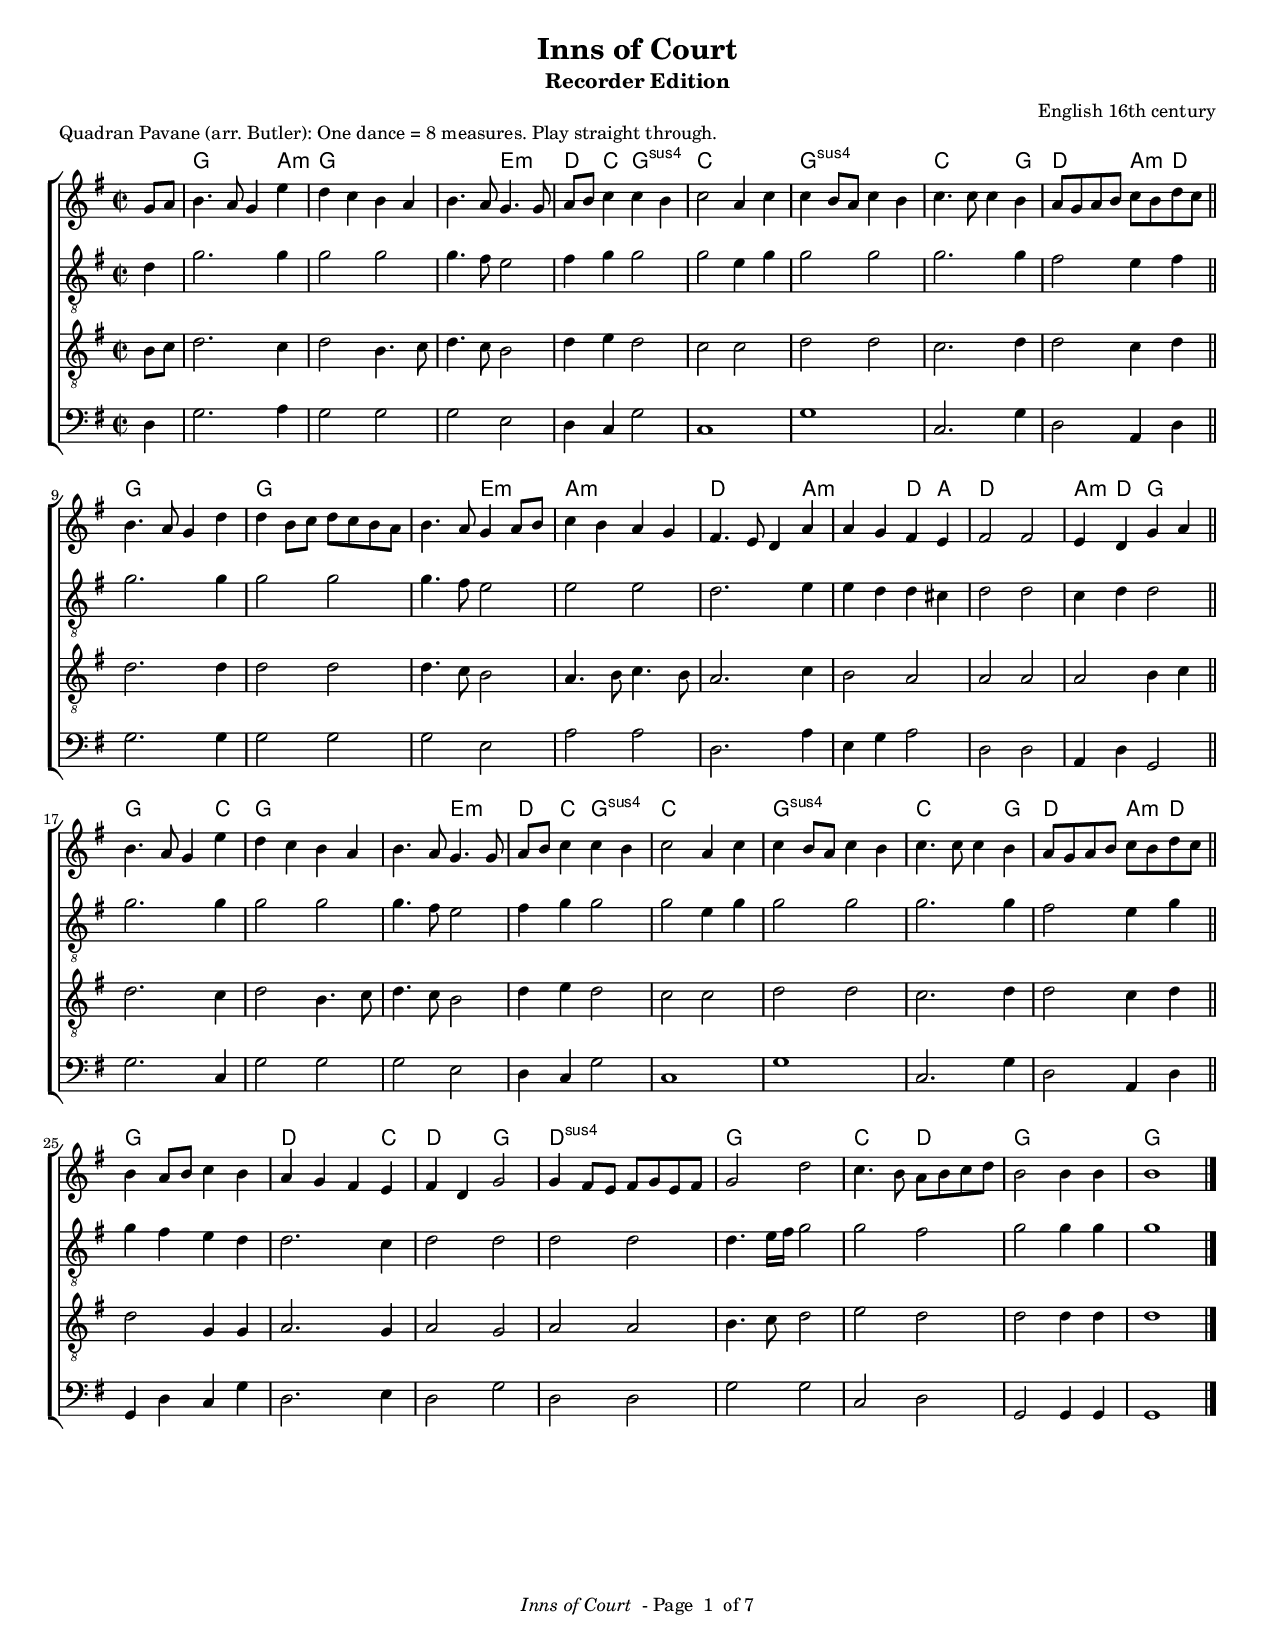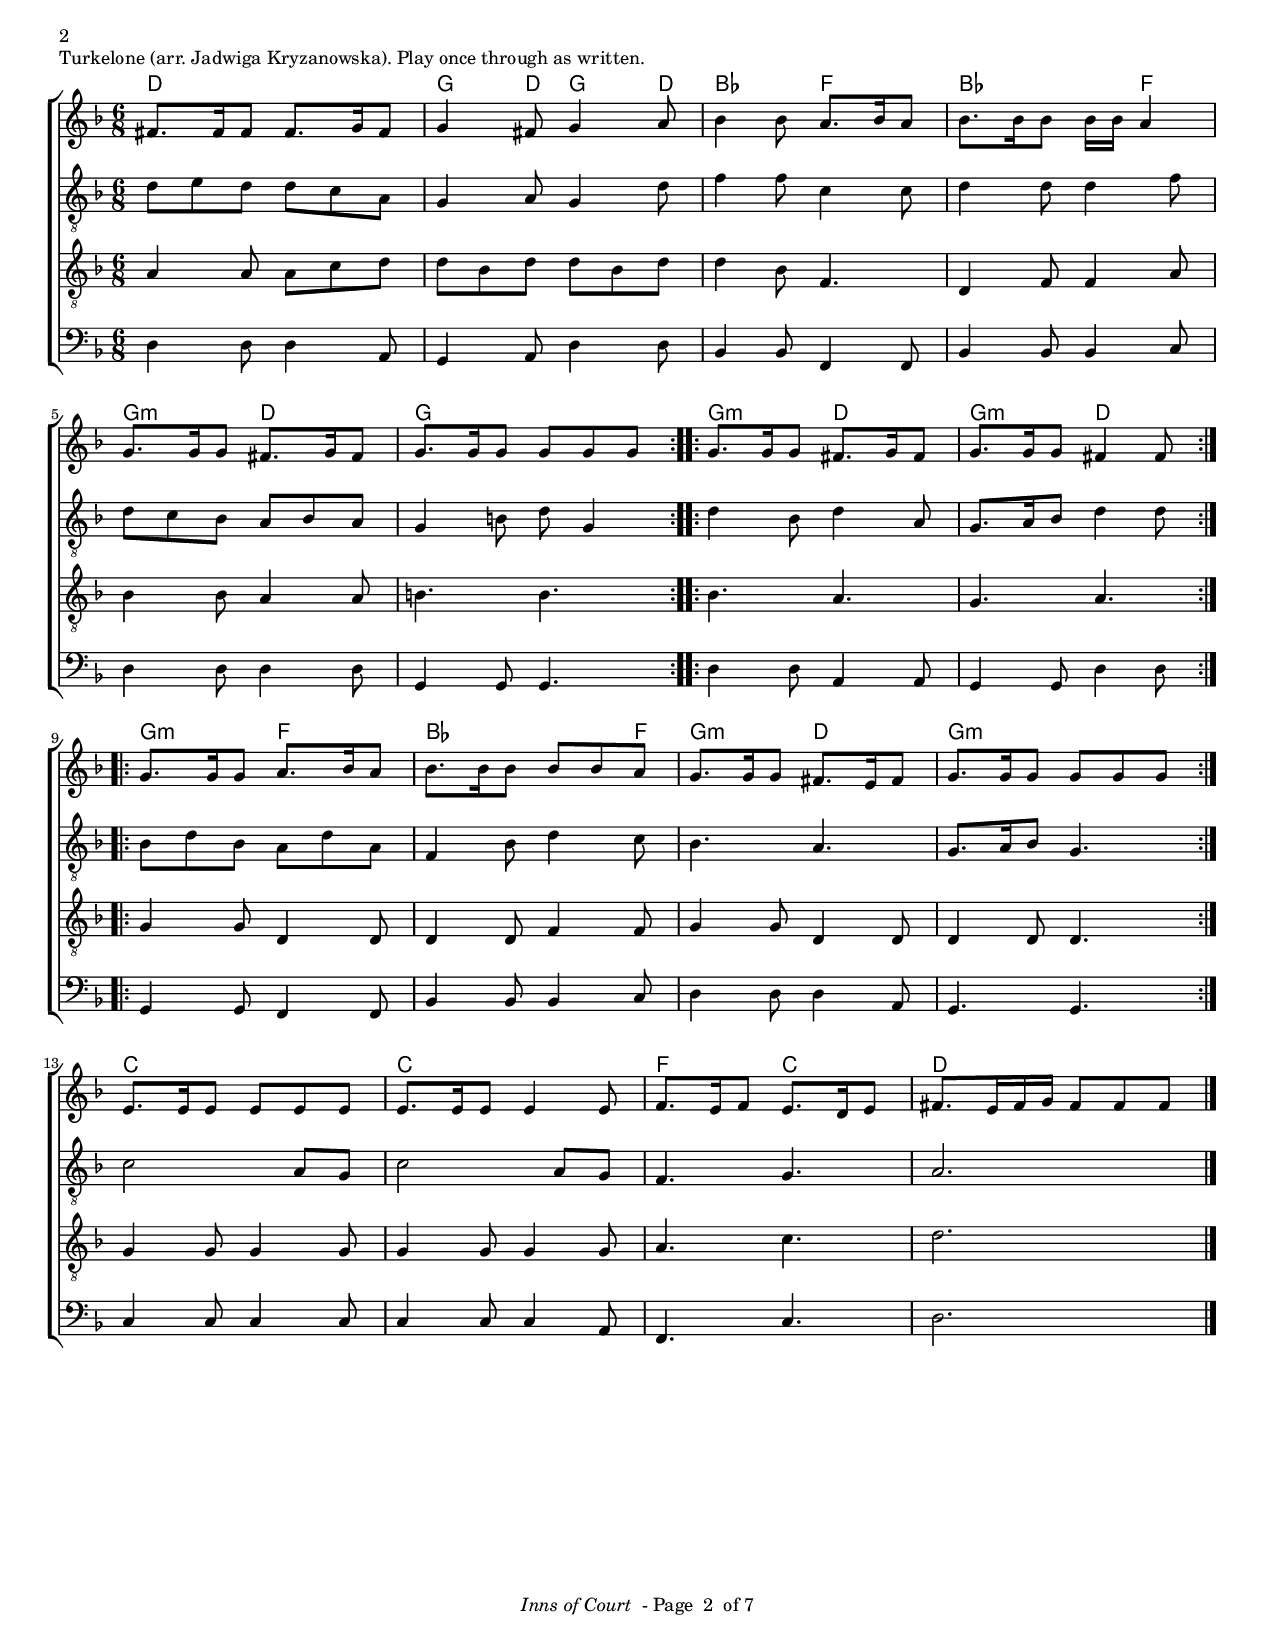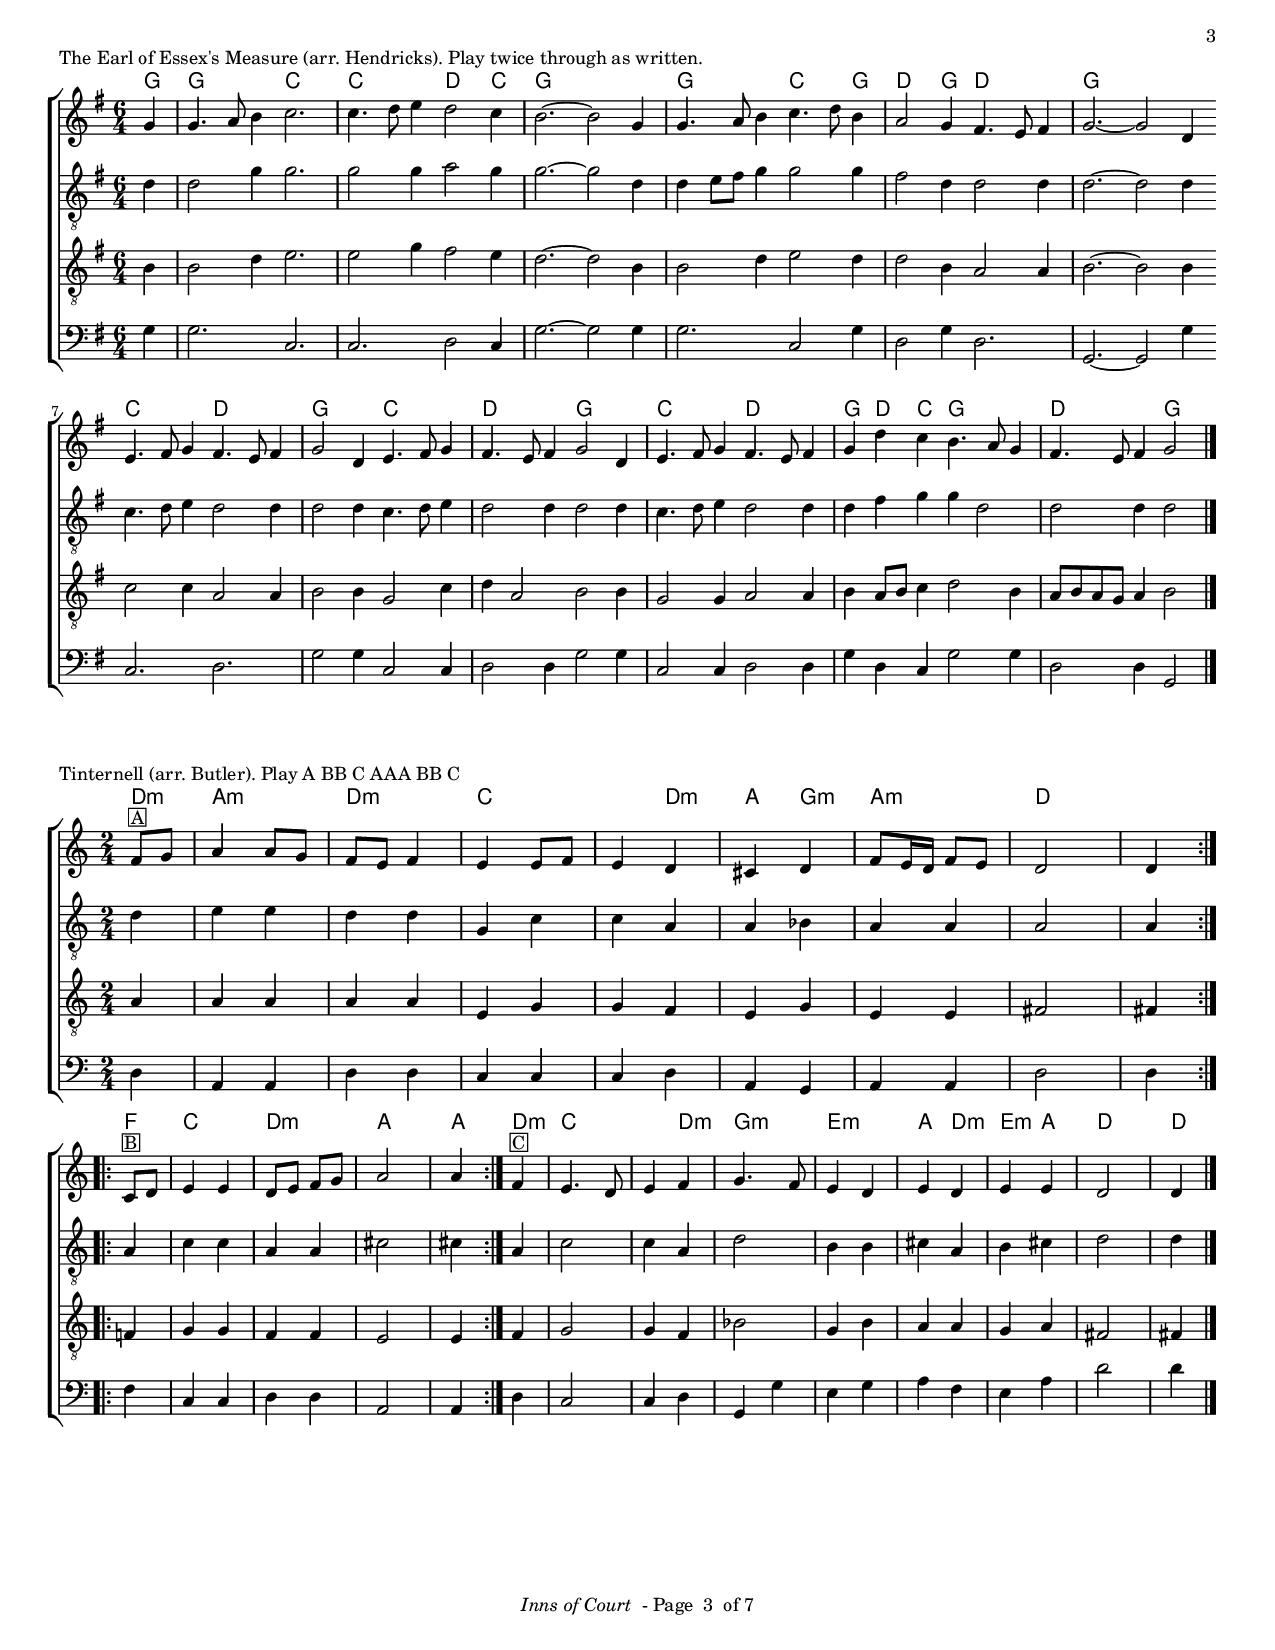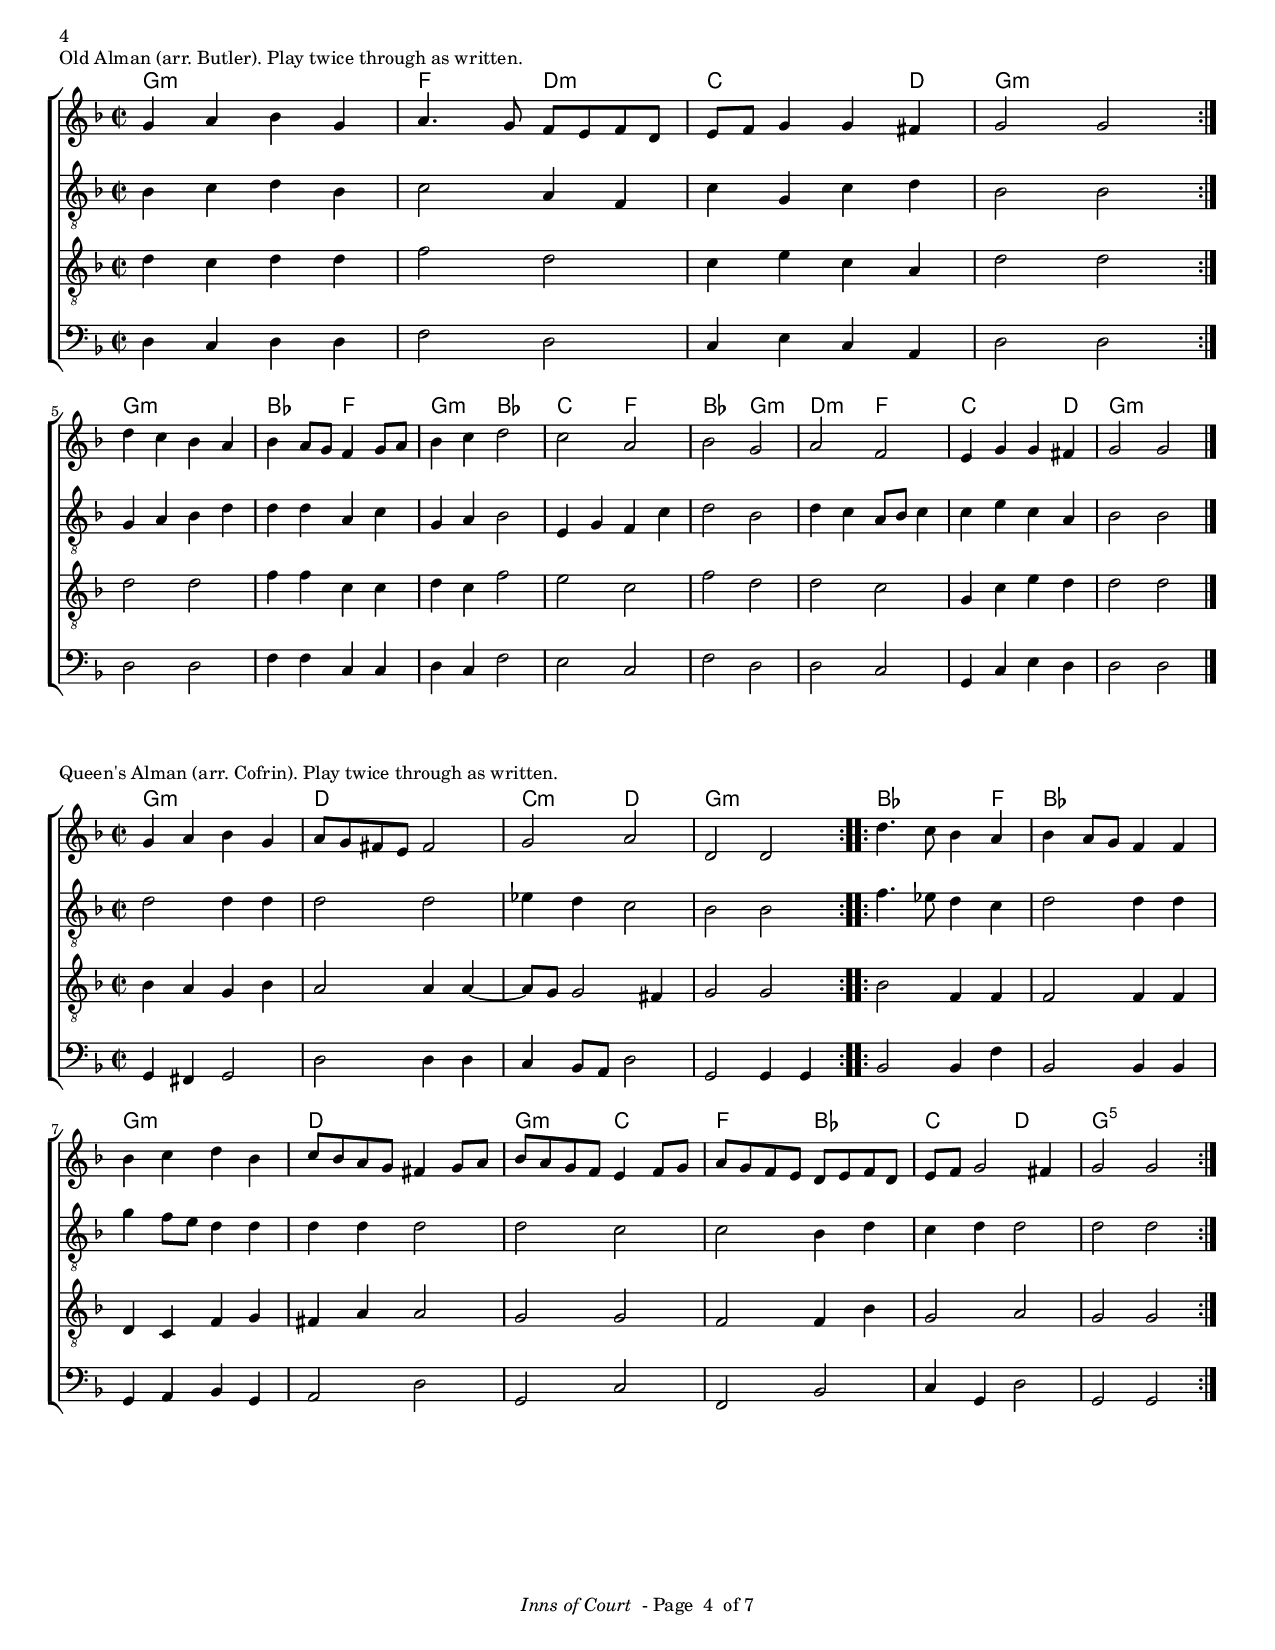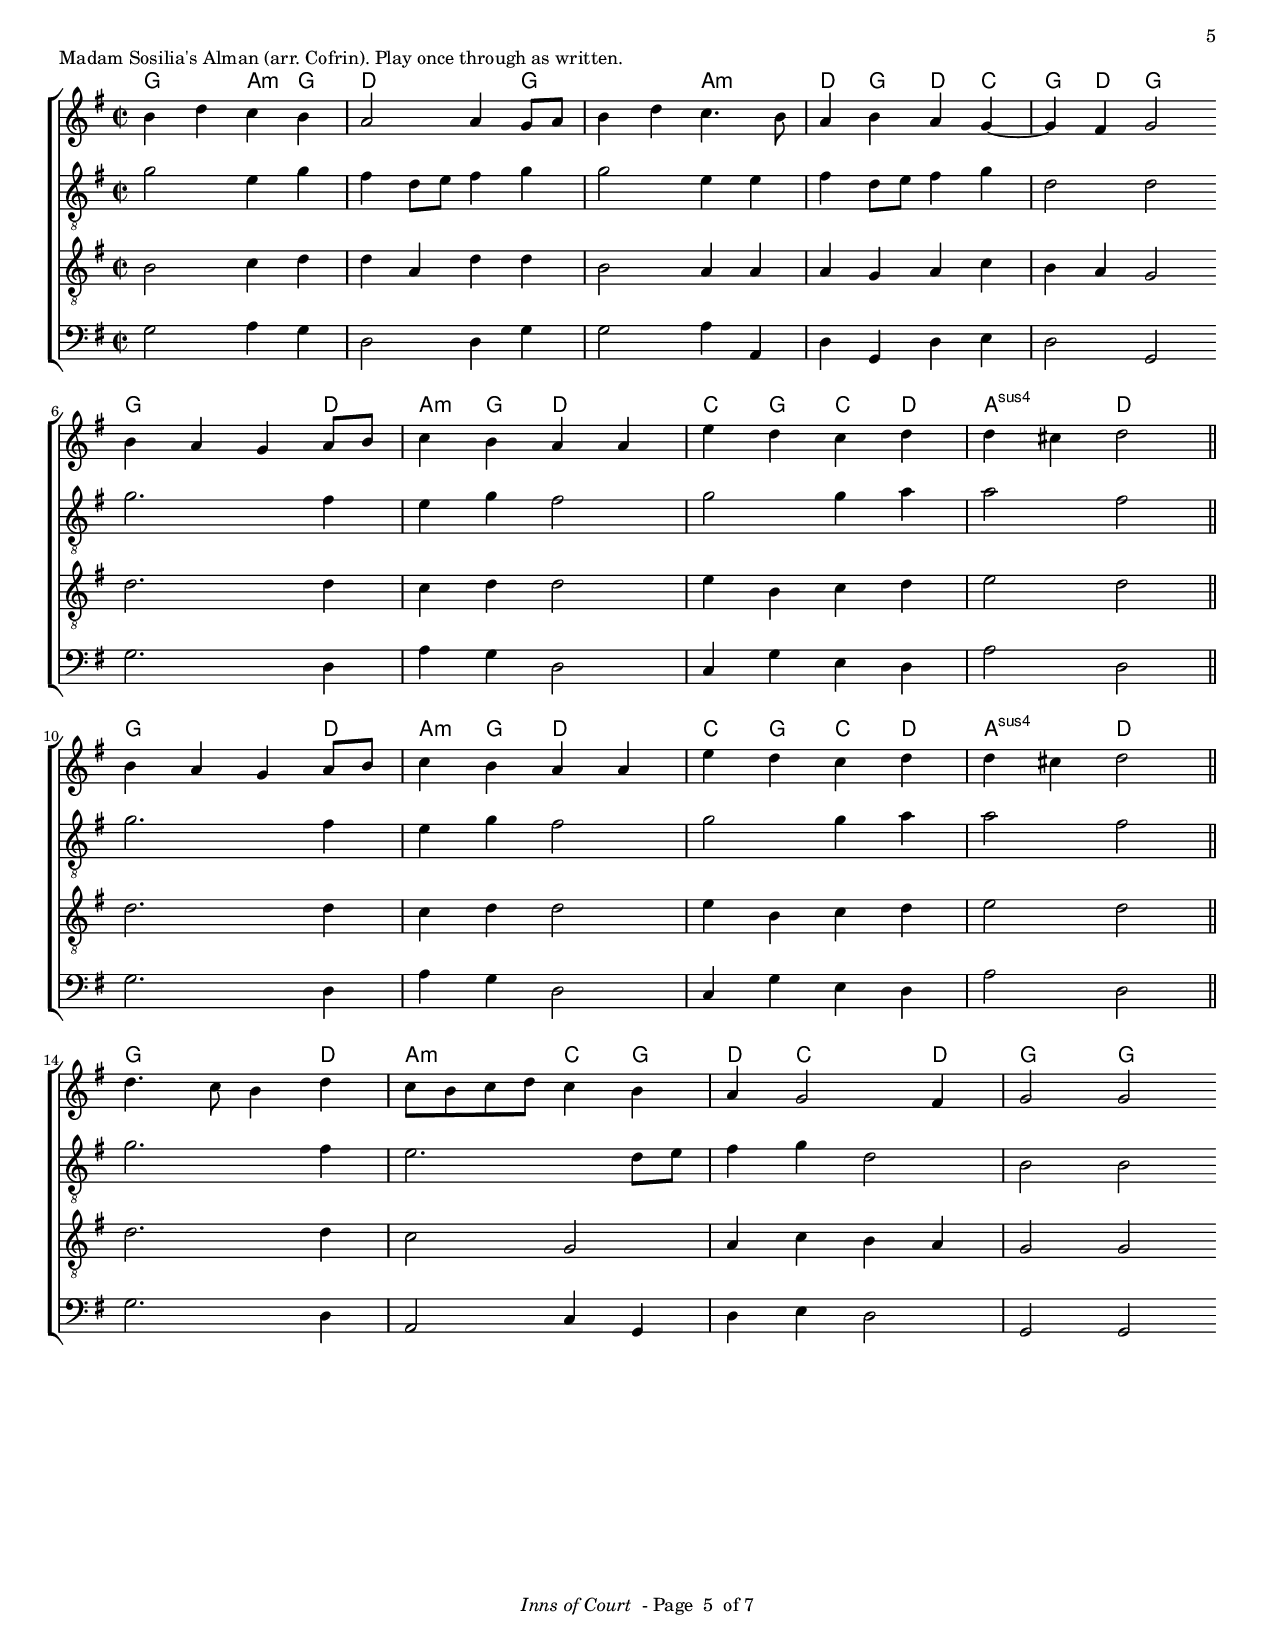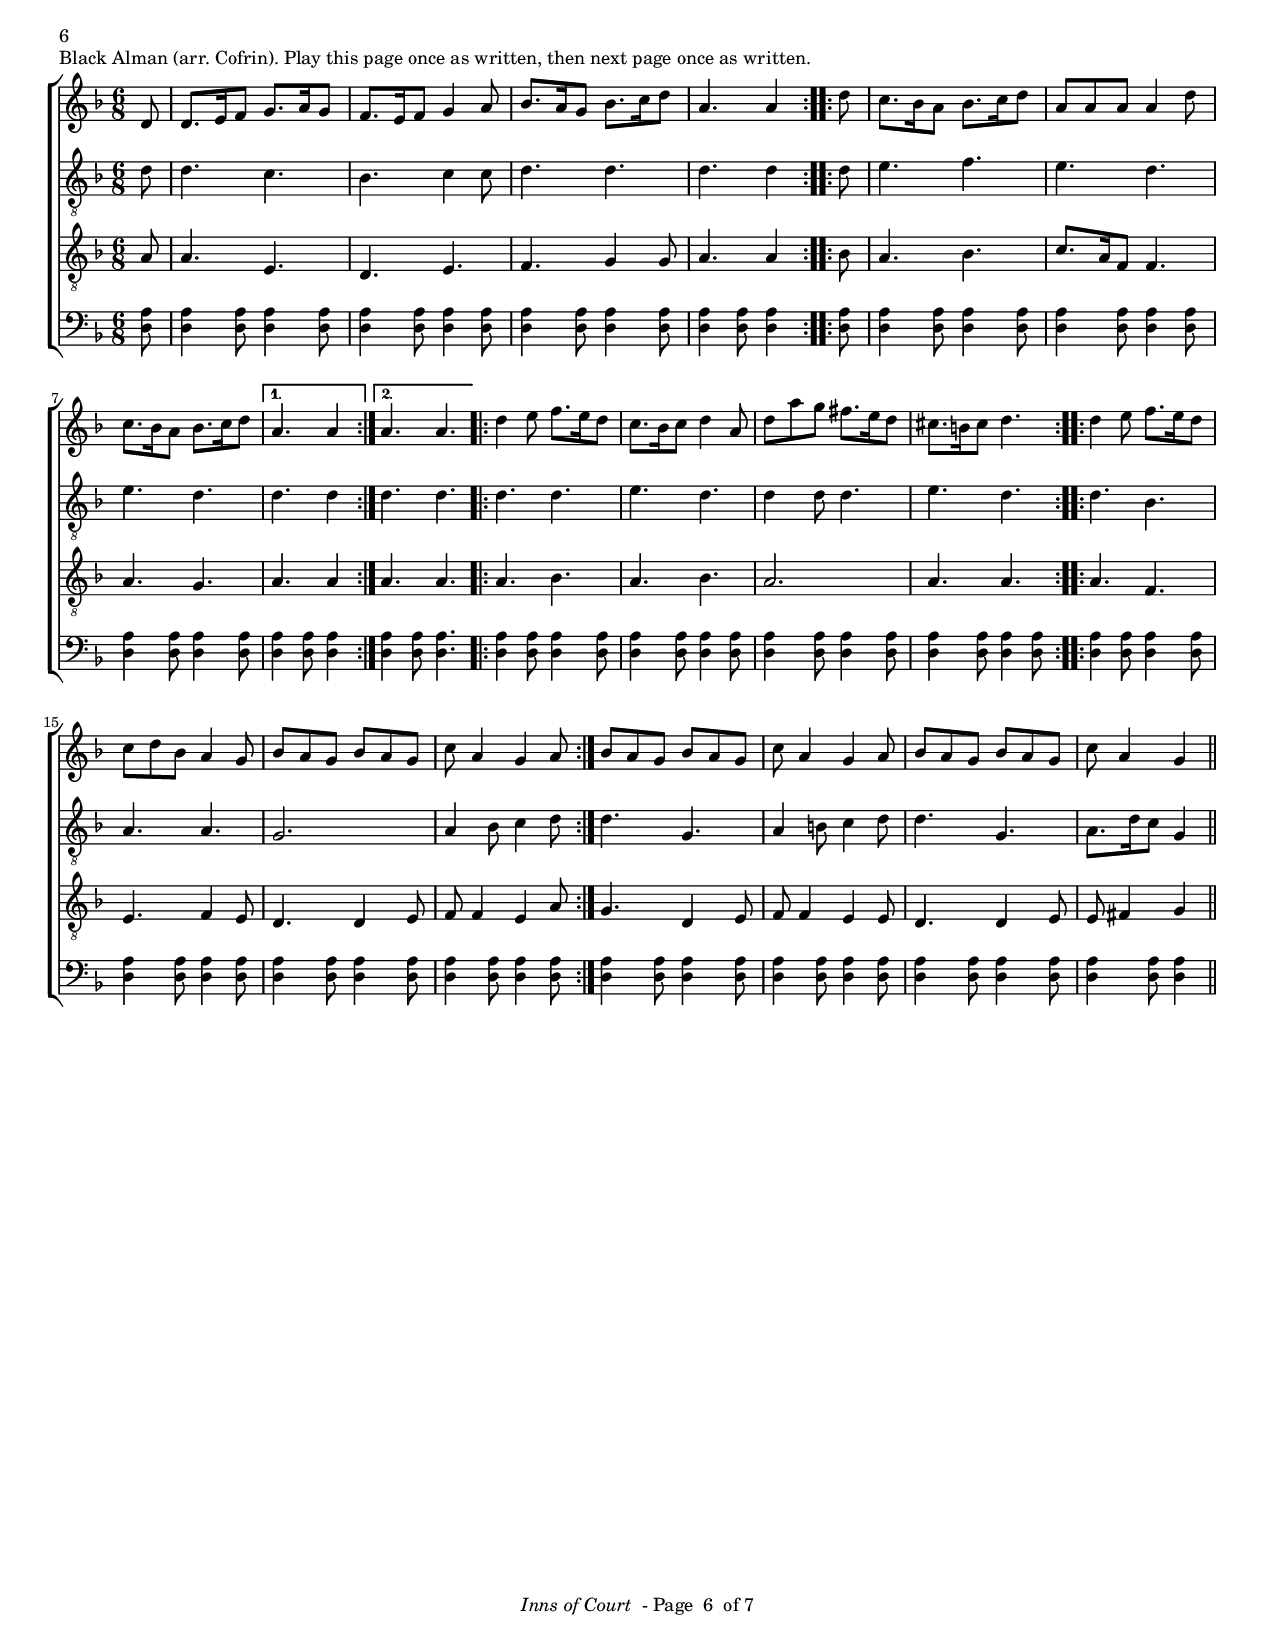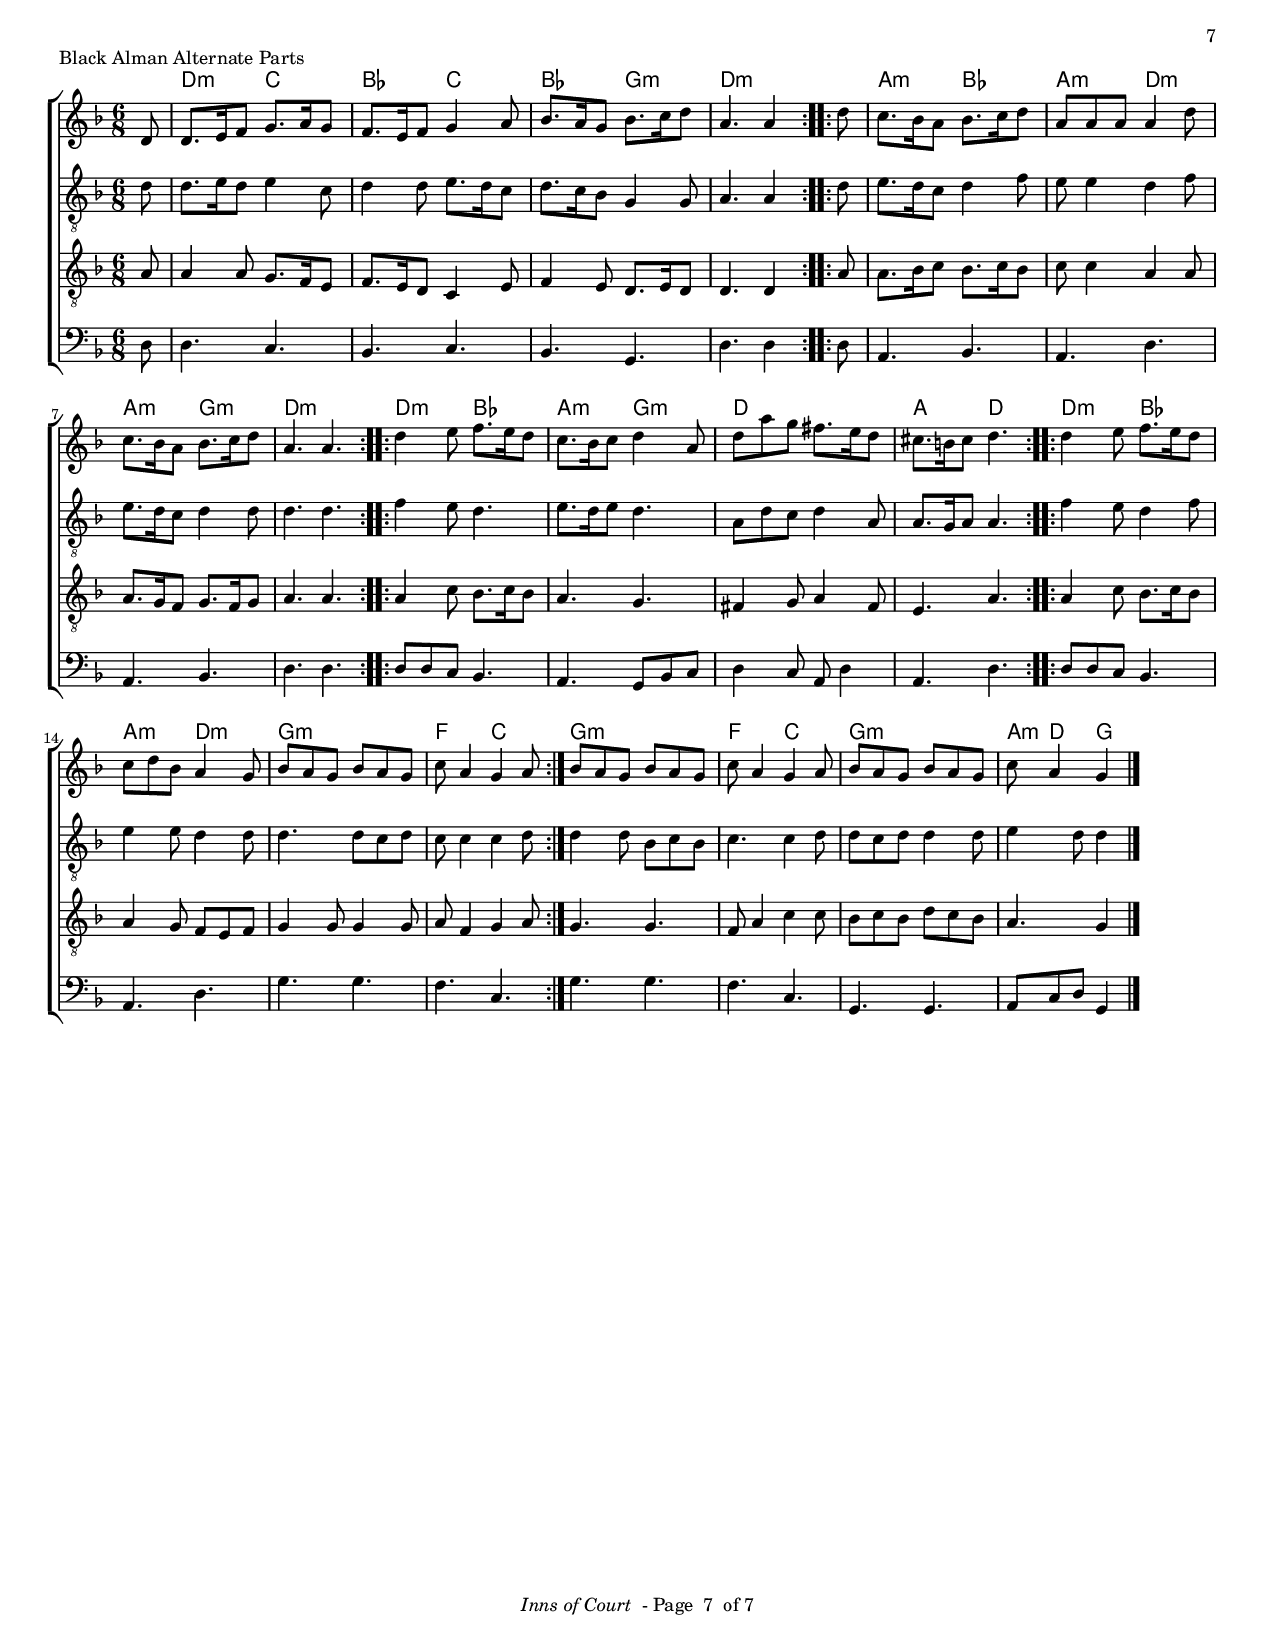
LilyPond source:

% http://www.pbm.com/~lindahl/dance/ioc/intro.html

% The seven sources for dance choreographies each begin with eight dances
% always in the prescribed order: The Quadran Pavan(46), Turkelone, The Earl of
% Essex Measure, Tinternell, The Old Alman, The Queens Alman, Madam Sosilia
% Alman, and The Black Alman(47).

% chExceptionMusic =  {
%   <c g>1-\markup { \super "5" }}
% 
%   % add to existing exceptions.
%   chExceptions = #(append
%   (sequential-music-to-chord-exceptions chExceptionMusic #t)
%   ignatzekExceptions)


\paper {
  oddFooterMarkup = \markup {
    \fill-line { \line {
      \italic \fromproperty #'header:title
      " - Page "
      \fromproperty #'page:page-number-string
      " of 7"
    } }
  }
  evenFooterMarkup = \oddFooterMarkup
  #(set-paper-size "letter")
  between-system-space = 0.25\in
  ragged-bottom = ##t
  ragged-last-bottom = ##f
}
#(set-global-staff-size 16)

\include "english.ly"

BlackGlobal= {
  \key d \minor
  \time 6/8
}

blackChordLine = \chordmode {
  \partial 8 s8 | d4.:m c | bf c | bf g:m | d2.:m |
  a4.:m bf | a:m d:m | a:m g:m | d8*5:m | d2.:m 
  d4.:m bf | a:m g:m | d2. | a4. d | d:m bf a:m d:m |
  g2.:m f4. c | g2.:m | f4. c | g2.:m | a8:m d4 g4. |
}

blackAltChordLine = \chordmode {
  \partial 8 s8 | d4.:m c | bf c | bf g:m | d8*5:m 
  s8 | a4.:m bf | a:m d:m | a:m g:m | d2.:m 
  d4.:m bf | a:m g:m | d2. | a4. d | d:m bf a:m d:m |
  g2.:m f4. c | g2.:m | f4. c | g2.:m | a8:m d4 g4. |
}

blackSop = \relative c' {

  \repeat volta 2 { \partial 8 d8 | d8. e16 f8 g8. a16 g8 | f8. e16 f8 g4 a8 | bf8. a16 g8 bf8. c16 d8 | a4. a4 }

  \repeat volta 2 { d8 | c8. bf16 a8 bf8. c16 d8 | a8 a a a4 d8 | c8. bf16 a8 bf8. c16 d8 }
  \alternative { { a4. a4 } { a4. a4. } }

  \repeat volta 2 { d4 e8 f8. e16 d8 | c8. bf16 c8 d4 a8 | d8 a' g fs8. e16 d8| cs8. b16 cs8 d4. }

  \repeat volta 2 { d4 e8 f8. e16 d8 | c8 d bf a4 g8 | bf8 a g bf a g | c a4 g a8 }

  bf a g bf a g c a4 g a8 | bf a g bf a g | c a4 g \bar "||" 
}

blackAltSop = \relative c' {

  \repeat volta 2 { \partial 8 d8 | d8. e16 f8 g8. a16 g8 | f8. e16 f8 g4 a8 | bf8. a16 g8 bf8. c16 d8 | a4. a4 }

  \repeat volta 2 { d8 | c8. bf16 a8 bf8. c16 d8 | a8 a a a4 d8 | c8. bf16 a8 bf8. c16 d8 | a4. a4. }

  \repeat volta 2 { d4 e8 f8. e16 d8 | c8. bf16 c8 d4 a8 | d8 a' g fs8. e16 d8| cs8. b16 cs8 d4. }

  \repeat volta 2 { d4 e8 f8. e16 d8 | c8 d bf a4 g8 | bf8 a g bf a g | c a4 g a8 }

  bf a g bf a g c a4 g a8 | bf a g bf a g | c a4 g \bar "|."
}

blackAlto  = \relative c' {
  \repeat volta 2 { \partial 8 d8 | d4. c bf c4 c8 | d4. d d d4 }
  \repeat volta 2 { \partial 8 d8 | e4. f e d e d | }
  \alternative { { \partial 8*5 d d4 } { d4. d }  }
  \repeat volta 2 { d4. d | e d | d4 d8 d4. | e4. d } 
  \repeat volta 2 { d4. bf4. | a a | g2. | a4 bf8 c4 d8 }
  d4. g, | a4 b8 c4 d8 | d4. g, | a8. d16 c8 g4
}

blackTenor = \relative c' {
  \repeat volta 2 { \partial 8 a8 | a4. e4. | d e | f g4 g8 | a4. a4 }
  \repeat volta 2 { \partial 8 bf8 | a4. bf | c8. a16 f8 f4. | a g }
  \alternative { { \partial 8*5 a4. a4 } { a4. a4. }}
  \repeat volta 2 { a4. bf a bf | a2. | a4. a }
  \repeat volta 2 { a4. f | e f4 e8 | d4. d4 e8 | f f4 e a8 }
  g4. d4 e8 | f f4 e e8 | d4. d4 e8 | e fs4 g4 
}

blackBass = \relative c {
  \repeat volta 2 { \partial 8 <d a'>8 | \repeat unfold 7 { <d a'>4 <d a'>8 } <d a'>4 }
  \repeat volta 2 { \partial 8 <d a'>8 | \repeat unfold 6 { <d a'>4 <d a'>8 } }
  \alternative { { \partial 8*5 <d a'>4 <d a'>8 <d a'>4 } { <d a'>4 <d a'>8 <d a'>4. } }
  \repeat volta 2 { \repeat unfold 8 { <d a'>4 <d a'>8 } }
  \repeat volta 2 { \repeat unfold 8 { <d a'>4 <d a'>8 } }
  \repeat unfold 7 { <d a'>4 <d a'>8 } <d a'>4
}

blackAltAlto = \relative c' {
  \repeat volta 2 { \partial 8 d8 | d8. e16 d8 e4 c8 | d4 d8 e8. d16 c8 | d8. c16 bf8 g4 g8 | a4. a4 }
  \repeat volta 2 { d8 | e8. d16 c8 d4 f8 | e8 e4 d4 f8 | e8. d16 c8 d4 d8 | d4. d4. }
  \repeat volta 2 { f4 e8 d4. | e8. d16 e8 d4. | a8 d c d4 a8 | a8. g16 a8 a4. }
  \repeat volta 2 { f'4 e8 d4 f8 | e4 e8 d4 d8 | d4. d8 c d c c4 c d8 }
  d4 d8 bf c bf | c4. c4 d8 | d c d d4 d8 | e4 d8 d4 
}

blackAltTenor = \relative c' {
  \repeat volta 2 { \partial 8 a8 | a4 a8 g8. f16 e8 | f8. e16 d8 c4 e8 | f4 e8 d8. e16 d8 | d4. d4 }
  \repeat volta 2 { a'8 | a8. bf16 c8 bf8. c16 bf8 | c8 c4 a4 a8 | a8. g16 f8 g8. f16 g8 | a4. a4. }
  \repeat volta 2 { a4 c8 bf8. c16 bf8 | a4. g | fs4 g8 a4 fs8 | e4. a4. }
  \repeat volta 2 { a4 c8 bf8. c16 bf8 | a4 g8 f e f g4 g8 g4 g8 | a8 f4 g a8 }
  g4. g | f8 a4 c c8 | bf c bf d c bf | a4. g4 
}

blackAltBass = \relative c {
  \repeat volta 2 { \partial 8 d8 | d4. c | bf c | bf g | d' d4 }
  \repeat volta 2 { d8 | a4. bf | a d | a bf | d d }
  \repeat volta 2 { d8 d c bf4. | a g8 bf c | d4 c8 a d4 | a4. d }
  \repeat volta 2 { d8 d c bf4. | a d g g | f c }
  g' g f c g g | a8 c d g,4
}

QueenGlobal = {
  \key g \dorian
  \time 2/2
}

QueenChordLine = \chordmode {
  \repeat volta 2 { g1:m d | c2:m d | g1:m }
  \repeat volta 2 { bf2. f4 | bf1 g:m d g2:m c | f bf | c2 d | g1:5 }
}

QueenSop = \relative c' {
  \repeat volta 2 { g'4 a bf g | a8 g fs e fs2 | g a | d, d }
  \repeat volta 2 { d'4. c8 bf4 a | bf a8 g f4 f |bf c d bf | c8 bf a g fs4 g8 a | bf a g f e4 f8 g | a8 g f e d e f d | e f g2 fs4 | g2 g } 
}

QueenAlto = \relative c' {
  \repeat volta 2 { d2 d4 d | d2 d | ef4 d c2 | bf bf }
  \repeat volta 2 { f'4. ef8 d4 c | d2 d4 d | g4 f8 e d4 d | d d d2 | d2 c | c bf4 d | c d d2 | d d }
}

QueenTenor = \relative c' {
  \repeat volta 2 { bf4 a g bf | a2 a4 a~|a8 g g2 fs4 | g2 g }
  \repeat volta 2 { bf2 f4 f | f2 f4 f | d c f g | fs4 a4 a2 | g g | f2 f4 bf | g2 a | g g }
}

QueenBass = \relative c {
  \repeat volta 2 { g4 fs g2 | d' d4 d | c4 bf8 a d2 | g,2 g4 g }
  \repeat volta 2 { bf2 bf4 f'4 | bf,2 bf4 bf | g a bf g | a2 d | g, c | f, bf | c4 g d'2 | g,2 g }
}

EssexGlobal = {
  \key g \major
  \time 6/4 
}

EssexChordLine = \chordmode {
  \partial 4 g4 | g2. c| c d2 c4 | g1. |
  g2. c2 g4 | d2 g4 d2. | g1. |
  c2. d | g c | d g |
  c d | g4 d c g2. | d2. g2
}

EssexSop = \relative c' {
  \partial 4 g'4 | g4. a8 b4 c2. | c4. d8 e4 d2 c4 | b2.~b2 g4 | 
  g4. a8 b4 c4. d8 b4 | a2 g4 fs4. e8 fs4 | g2.~g2 d4 \bar ":|"
  e4. fs8 g4 fs4. e8 fs4 | g2 d4 e4. fs8 g4 | fs4. e8 fs4 g2 d4 |
  e4. fs8 g4 fs4. e8 fs4 | g4 d' c b4. a8 g4 | fs4. e8 fs4 g2 \bar "|."
}

EssexAlto = \relative c' {
  \partial 4 d4 | d2 g4 g2. | g2 g4 a2 g4 | g2.~g2 d4 |
  d4 e8 fs g4 g2 g4 | fs2 d4 d2 d4 | d2.~d2 d4 |
  c4. d8 e4 d2 d4 | d2 d4 c4. d8 e4 | d2 d4 d2 d4 |
  c4. d8 e4 d2 d4 | d fs g g d2 | d d4 d2
}

EssexTenor = \relative c' {
  \partial 4 b4 | b2 d4 e2. | e2 g4 fs2 e4 | d2.~d2 b4 | 
  b2 d4 e2 d4 | d2 b4 a2 a4 | b2.~b2 b4 | 
  c2 c4 a2 a4 | b2 b4 g2 c4 | d4 a2 b2 b4 |
  g2 g4 a2 a4 | b4 a8 b c4 d2 b4 | a8 b a g a4 b2
}

EssexBass = \relative c' {
  \partial 4 g4 | g2. c, | c d2 c4 | g'2.~g2 g4 |
  g2. c,2 g'4 | d2 g4 d2. | g,2.~g2 g'4 |
  c,2. d | g2 g4 c,2 c4 | d2 d4 g2 g4 |
  c,2 c4 d2 d4 | g4 d c g'2 g4 | d2 d4 g,2
}

TurkeloneGlobal = {
  \key g \dorian
  \time 6/8
}

TurkeloneChordLine = \chordmode {
  d2. g4 d8 g4 d8 | bf4. f4. | bf4. s8 f4 | g4.:m d4. | g2.
  g4.:m d4. g4.:m d4.
  g4.:m f4. bf4. s4 f8 g4.:m d4. g2.:m
  c2. c2. f4. c4. d2.
}


TurkeloneSop =  \relative c' { 
  \repeat volta 2 { fs8. fs16 fs8 fs8. g16 fs8 | g4 fs8 g4 a8 | bf4 bf8 a8. bf16 a8 | bf8. bf16 bf8 bf16 bf a4 |\break
  g8. g16 g8 fs8. g16 fs8 | g8. g16 g8 g8 g g }
  \repeat volta 2 { g8. g16 g8 fs8. g16 fs8 | g8. g16 g8 fs4 fs8 } \break
  \repeat volta 2 { g8. g16 g8 a8. bf16 a8 | bf8. bf16 bf8 bf8 bf a | g8. g16 g8 fs8. e16 fs8 | g8. g16 g8 g g g } \break
   e8. e16 e8 e e e | e8. e16 e8 e4 e8 | f8. e16 f8 e8. d16 e8 | fs8. e16 fs g fs8 fs fs \bar "|." 
}

TurkeloneAlto =   \relative c' {
  \repeat volta 2 { d8 e d d c a | g4 a8 g4 d'8 | f4 f8 c4 c8 d4 d8 d4 f8 | d8 c bf a bf a | g4 b8 d8 g,4  }
  \repeat volta 2 { d'4 bf8 d4 a8 | g8. a16 bf8 d4 d8  }
  \repeat volta 2 { bf d bf a d a | f4 bf8 d4 c8 | bf4. a4. | g8. a16 bf8 g4.  }
 c2 a8 g | c2 a8 g | f4. g4. | a2.
}

TurkeloneTenor =  \relative c' {
  \repeat volta 2 { a4 a8 a8 c d8 | d8 bf d d8 bf d | d4 bf8 f4. | d4 f8 f4 a8 | bf4 bf8 a4 a8 | b4. b4. }
  \repeat volta 2 { bf4. a4. | g4. a4.   }
  \repeat volta 2 { g4 g8 d4 d8 | d4 d8  f4 f8 | g4 g8 d4 d8 | d4 d8 d4. }
  g4 g8 g4 g8 | g4 g8 g4 g8 | a4. c4. | d2.
}

TurkeloneBass =  \relative c {
  \repeat volta 2 { d4 d8 d4 a8 | g4 a8 d4 d8 | bf4 bf8 f4 f8 | bf4 bf8 bf4 c8 | d4 d8 d4 d8 | g,4 g8 g4. |  }
  \repeat volta 2 { d'4 d8 a4 a8 | g4 g8 d'4 d8  }
  \repeat volta 2 { g,4 g8 f4 f8 | bf4 bf8 bf4 c8 | d4 d8 d4 a8 | g4. g4.  }
  c4 c8 c4 c8 | c4 c8 c4 a8 | f4. c'4. | d2.
}


SosiliaGlobal = {
  \key g \major
  \time 2/2
  \repeat unfold 4 {s1 \noBreak } s1 \bar ":|" \break
  \repeat unfold 2 {
    \repeat unfold 3 { s1 \noBreak} s1 \bar "||" \break
  }
  \repeat unfold 3 {s1 \noBreak } s1 \bar ":|" 

}

SosiliaChordLine = \chordmode {
  g2 a4:m g4 | d2. g2. a2:m | d4 g4 d4 c4 g4 d4 g2 |
  \repeat unfold 2 { g2. d4 a4:m g4 d2 | c4 g4 c4 d4 | a2:sus4 d2 |  }
  g2. d4 | a2:m c4 g4 | d4 c2 d4 | g2 g2 
}

SosiliaSop = \relative c'' {
  \repeat volta 2 {  b4 d c b | a2 a4 g8 a | b4 d c4. b8 | a4 b a g~ | g fs g2 }
  \repeat volta 2 { \repeat unfold 2{ b4 a g a8 b | c4 b a a | e' d c d | d cs d2 \bar "||"  }
  d4. c8 b4 d | c8 b c d c4 b | a4 g2 fs4 | g2 g }
}

SosiliaAlto = \relative c'' { 
  \repeat volta 2 { g2 e4 g | fs d8 e fs4 g | g2 e4 e | fs d8 e fs4 g | d2 d } 
  \repeat volta 2 { \repeat unfold 2 { g2. fs4 | e4 g fs2 | g2 g4 a | a2 fs2 \bar "||" }
  g2. fs4 | e2. d8 e | fs4 g d2 | b b }
}

SosiliaTenor = \relative c' {
  \repeat volta 2 { b2 c4 d | d a d d | b2 a4 a | a g a c | b a g2 }
  \repeat volta 2 { \repeat unfold 2 { d'2. d4 | c d d2 | e4 b c d | e2 d \bar "||" }
   d2. d4 | c2 g | a4 c b a | g2 g }
}

SosiliaBass = \relative c' {
  \repeat volta 2 { g2  a4 g | d2 d4 g | g2 a4 a, | d g, d' e | d2 g,2 }
  \repeat volta 2 { \repeat unfold 2 { g'2. d4 | a' g d2 | c4 g' e d | a'2 d, \bar "||" }
  g2. d4 a2 c4 g | d' e d2 | g,2 g  }
}

OldGlobal = {
  \key g \dorian
  \time 2/2
}

OldChordLine = \chordmode {
  g1:m f2 d:m c2. d4 g1:m 
  g1:m bf2 f2 g2:m bf2 c2 f2 bf2 g2:m
  d2:m f c,2. d4 g1:m
}

OldSop = \relative c'' {
  \repeat volta 2 { g4 a bf g | a4. g8 f8 e f d | e8 f g4 g fs | g2 g  } \break
  d'4 c bf a | bf a8 g f4 g8 a | bf4 c d2 | c2 a | bf g | a f | e4 g g fs | g2 g  \bar "|."
}

OldAlto = \relative c' { 
  \repeat volta 2 { bf4 c d bf | c2 a4 f | c' g c d | bf2 bf  }
  g4 a bf d | d d a c | g a bf2 | e,4 g f c' | d2 bf
  d4 c a8 bf c4 | c e c a | bf2 bf
}

OldTenor = \relative c' {
  \repeat volta 2 { d4 c d d | f2 d | c4 e c a | d2 d }
  d2 d | f4 f c c | d c f2 | e c | f d | d c | g4 c e d | d2 d
}

OldBass = \relative c {
  \repeat volta 2 { d4 c d d | f2 d | c4 e c a | d2 d }
  d2 d | f4 f c c | d c f2 | e c | f d | d c | g4 c e d | d2 d
}

TinternGlobal = {
  \key a \minor
  \time 2/4
}

TinternChordLine = \transpose g a \chordmode {
  \partial 4 c4:m g2:m c2:m bf2. c4:m | g4 f4:m | g2:m c2.
  ef4 | bf2 | c2:m g2 g4 
  c4:m | bf2. c4:m | f2:m | d2:m | g4 c4:m d4:m g4 c2 c4
}

TinternSop = \transpose g a \relative c' {
  \repeat volta 2 { \partial 4 ef8^\markup{\box A} f | g4 g8 f | ef d ef4 | d4 d8 ef | d4 c | b c | ef8 d16 c ef8 d | c2 c4 } \break
  \repeat volta 2 { bf8^\markup{\box B} c | d4 d | c8 d ef f | g2 g4 }
  ef4^\markup{\box C} d4. c8 | d4 ef | f4. ef8 | d4 c | d c | d d | c2 c4 \bar "|." 
}

TinternAlto = \transpose g a \relative c' {
  \repeat volta 2 { \partial 4 c4 | d d | c c | f, bf | bf g | g af | g g | g2 g4 }
  \repeat volta 2 { g | bf bf | g g | b2 | b4 }
  g bf2 bf4 g | c2 | a4 a | b g a b | c2 | c4 
}

TinternTenor = \transpose g a \relative c' {
  \repeat volta 2 { \partial 4 g4 | g g | g g | d f | f ef | d f | d d | e2 e4 }
  \repeat volta 2 { ef | f f | ef ef | d2 d4 }
  ef f2 | f4 ef | af2 | f4 a g g f g | e2 e4
}

TinternBass = \transpose g a \relative c { 
  \repeat volta 2 { \partial 4 c4 | g g | c c | bf bf | bf c | g f | g g | c2 c4 }
  \repeat volta 2 { ef | bf bf | c c | g2 g4 }
   c4 | bf2 | bf4 c | f, f' | d f | g ef | d g c2 c4 
}


QuadranGlobal = {
  \time 2/2
  \key g \major
\partial 4 s4 \noBreak \repeat unfold 4 { \repeat unfold 7 { s1 \noBreak } s1 \break \noPageBreak }
}

QuadranChordLine = \chordmode {
  \partial 4 s4 | g2. a4:m | g1. e2:m | d4 c g2:sus4 | c1 | g1:sus4 | c2. g4 | d2 a4:m d 
  g1 g1. e2:m | a1:m | d2. a2.:m d4 a | d1 | a4:m d g2 | 
  g2. c4 g1. e2:m | d4 c g2:sus4 | c1 g1:sus4 | c2. g4 | d2 a4:m d4 | 
  g1 | d2. c4 | d2 g2 | d1:sus4 | g1 c2 d2 | g1 g1
}


QuadranSop = \relative c'' {
  \partial 4 g8 a | b4. a8 g4 e' | d c b a | b4. a8 g4. g8 | a8 b c4 c b | c2 a4 c | c b8 a c4 b | c4. c8 c4 b | a8 g a b c b d c \bar "||" 
  b4. a8 g4 d' | d b8 c d c b a | b4. a8 g4 a8 b | c4 b a g | fs4. e8 d4 a' | a g fs e | fs2 fs | e4 d g a |  \bar "||" 
  b4. a8 g4 e' | d c b a | b4. a8 g4. g8 | a b c4 c b |  c2 a4 c | c b8 a c4 b | c4. c8 c4 b | a8 g a b c b d c \bar "||" 
  b4 a8 b c4 b | a g fs e | fs d g2 | g4 fs8 e fs g e fs |  g2 d' | c4. b8 a b c d | b2 b4 b | b1 \bar "|." 
}

QuadranAlto = \relative c' {
  \partial 4 d4 | g2. g4 | g2 g2 | g4. fs8 e2 | fs4 g g2 | g2 e4 g | g2 g | g2. g4 | fs2 e4 fs |
  g2. g4 | g2 g | g4. fs8 e2 | e e | d2. e4 | e4 d d cs | d2 d | c4 d d2 | 
  g2. g4 | g2 g | g4. fs8 e2 | fs4 g g2 | g2 e4 g | g2 g | g2. g4 | fs2 e4 g 
  g fs e d | d2. c4 | d2 d d d | d4. e16 fs g2 | g fs | g g4 g | g1
}

QuadranTenor = \relative c' {
  \partial 4 b8 c | d2. c4 | d2 b4. c8 | d4. c8 b2 | d4 e d2 | c c | d d | c2. d4 | d2 c4 d | 
  d2. d4 d2 d2 | d4. c8 b2 | a4. b8 c4. b8 | a2. c4 | b2 a | a a | a b4 c | 
  d2. c4 | d2  b4. c8 | d4. c8 b2 | d4 e d2 | c2 c | d d | c2. d4 | d2 c4 d |
  d2 g,4 g | a2. g4 | a2 g a a | b4. c8 d2 | e d | d d4 d | d1
}

QuadranBass = \relative c {
  \partial 4 d4 | g2. a4 | g2 g g e | d4 c g'2 | c,1 | g'1 | c,2. g'4 | d2 a4 d
  g2. g4 g2 g | g e | a a | d,2. a'4 | e g a2 | d,2 d | a4 d g,2 | 
  g'2. c,4 | g'2 g | g e | d4 c g'2 | c,1 g'1 | c,2. g'4 | d2 a4 d | 
  g, d' c g' | d2. e4 | d2 g | d d | g g | c, d | g, g4 g | g1
}

\book{
  \header{
    title = "Inns of Court"
    subtitle = "Recorder Edition"
    composer = "English 16th century"
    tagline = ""
  }

  %%%%%%%% Quadran Pavane
  \score {
    \context ChoirStaff <<
      \context ChordNames = chordcontext << \QuadranGlobal \QuadranChordLine >>
      \context Staff = sopStaff << \context Voice = cantus { << \QuadranGlobal \QuadranSop >> } >>
      \context Staff = altoStaff << \context Voice = altus { << \QuadranGlobal \clef "G_8" \QuadranAlto >> } >>
      \context Staff = tenorStaff << \context Voice = tenor { << \QuadranGlobal \clef "G_8" \QuadranTenor >> } >>
      \context Staff = bassusStaff << \context Voice = bassus { << \QuadranGlobal \clef bass \QuadranBass >> } >>
    >>
    \header { piece = "Quadran Pavane (arr. Butler): One dance = 8 measures. Play straight through." }
    
  \midi {
    \context {
      \Score
      tempoWholesPerMinute = #(ly:make-moment 72 2)
      }
    }


    \layout { indent = 0\mm }
  }

  %%%%%%%% TURKELONE
  \score {
    \context ChoirStaff <<
      \context ChordNames = chordcontext << \TurkeloneGlobal \TurkeloneChordLine >>
      \context Staff = sopStaff << \context Voice = cantus { << \TurkeloneGlobal \TurkeloneSop >> } >>
      \context Staff = altoStaff << \context Voice = altus { << \TurkeloneGlobal \clef "G_8" \TurkeloneAlto >> } >>
      \context Staff = tenorStaff << \context Voice = tenor { << \TurkeloneGlobal \clef "G_8" \TurkeloneTenor >> } >>
      \context Staff = bassusStaff << \context Voice = bassus { << \TurkeloneGlobal \clef bass \TurkeloneBass >> } >>
    >>
      \header { piece = "Turkelone (arr. Jadwiga Kryzanowska). Play once through as written." 
    breakbefore = ##t}
      
    \midi {
      \context {
	\Score
	tempoWholesPerMinute = #(ly:make-moment 72 2)
	}
      }


      \layout { indent = 0\mm }
    }

    %%%%%%%% EARL OF ESSEX
    \score {
      \context ChoirStaff <<
	\context ChordNames = chordcontext << \EssexGlobal \EssexChordLine >>
	\context Staff = sopStaff << \context Voice = cantus { << \EssexGlobal \EssexSop >> } >>
	\context Staff = altoStaff << \context Voice = altus { << \EssexGlobal \clef "G_8" \EssexAlto >> } >>
	\context Staff = tenorStaff << \context Voice = tenor { << \EssexGlobal \clef "G_8" \EssexTenor >> } >>
	\context Staff = bassusStaff << \context Voice = bassus { << \EssexGlobal \clef bass \EssexBass >> } >>
      >>
      \header { piece = "The Earl of Essex's Measure (arr. Hendricks). Play twice through as written." breakbefore = ##t}
    
  \midi {
    \context {
      \Score
      tempoWholesPerMinute = #(ly:make-moment 72 2)
      }
    }


    \layout { indent = 0\mm }
  }

  %%%%%%%% Tinternell
  \score {
    \context ChoirStaff <<
      \context ChordNames = chordcontext << \TinternGlobal \TinternChordLine >>
      \context Staff = sopStaff << \context Voice = cantus { << \TinternGlobal \TinternSop >> } >>
      \context Staff = altoStaff << \context Voice = altus { << \TinternGlobal \clef "G_8" \TinternAlto >> } >>
      \context Staff = tenorStaff << \context Voice = tenor { << \TinternGlobal \clef "G_8" \TinternTenor >> } >>
      \context Staff = bassusStaff << \context Voice = bassus { << \TinternGlobal \clef bass \TinternBass >> } >>
    >>
    \header { piece = "Tinternell (arr. Butler). Play A BB C AAA BB C" }
    
  \midi {
    \context {
      \Score
      tempoWholesPerMinute = #(ly:make-moment 72 2)
      }
    }


    \layout { indent = 0\mm }
  }

  %%%%%%%% OLD ALMAN
  \score {
    \context ChoirStaff <<
      \context ChordNames = chordcontext << \OldGlobal \OldChordLine >>
      \context Staff = sopStaff << \context Voice = cantus { << \OldGlobal \OldSop >> } >>
      \context Staff = altoStaff << \context Voice = altus { << \OldGlobal \clef "G_8" \OldAlto >> } >>
      \context Staff = tenorStaff << \context Voice = tenor { << \OldGlobal \clef "G_8" \OldTenor >> } >>
      \context Staff = bassStaff << \context Voice = bass { << \OldGlobal \clef "bass" \OldBass >> } >>
    >>
    \header { piece = "Old Alman (arr. Butler). Play twice through as written." }
    
  \midi {
    \context {
      \Score
      tempoWholesPerMinute = #(ly:make-moment 72 2)
      }
    }


    \layout { indent = 0\mm }
  }
  
  %%%%%%%% QUEEN'S ALMAN
  \score {
    \context ChoirStaff <<
      \context ChordNames = chordcontext << \QueenGlobal \QueenChordLine >>
      \context Staff = sopStaff << \context Voice = cantus { << \QueenGlobal \QueenSop >> } >>
      \context Staff = altoStaff << \context Voice = altus { << \QueenGlobal \clef "G_8" \QueenAlto >> } >>
      \context Staff = tenorStaff << \context Voice = tenor { << \QueenGlobal \clef "G_8" \QueenTenor >> } >>
      \context Staff = bassusStaff << \context Voice = bassus { << \QueenGlobal \clef bass \QueenBass >> } >>
    >>
    \header { piece = "Queen's Alman (arr. Cofrin). Play twice through as written." 
  }
    
  \midi {
    \context {
      \Score
      tempoWholesPerMinute = #(ly:make-moment 72 2)
      }
    }


    \layout { indent = 0\mm }
  }

  %%%%%%%% MADAM SOSILIA'S ALMAN
  \score {
    \context ChoirStaff <<
      \context ChordNames = chordcontext << \SosiliaGlobal \SosiliaChordLine >>
      \context Staff = sopStaff << \context Voice = cantus { << \SosiliaGlobal \SosiliaSop >> } >>
      \context Staff = altoStaff << \context Voice = altus { << \SosiliaGlobal \clef "G_8" \SosiliaAlto >> } >>
      \context Staff = tenorStaff << \context Voice = tenor { << \SosiliaGlobal \clef "G_8" \SosiliaTenor >> } >>
      \context Staff = bassusStaff << \context Voice = bassus { << \SosiliaGlobal \clef bass \SosiliaBass >> } >>
    >>
    \header { piece = "Madam Sosilia's Alman (arr. Cofrin). Play once through as written." 
  breakbefore = ##t}
    
  \midi {
    \context {
      \Score
      tempoWholesPerMinute = #(ly:make-moment 72 2)
      }
    }


    \layout { indent = 0\mm }
  }

  %%%%%%%% BLACK ALMAN 
  \score {
    \context ChoirStaff <<
      \context Staff = sopStaff << \context Voice = cantus { << \BlackGlobal \blackSop >> } >>
      \context Staff = altoStaff << \context Voice = altus { << \BlackGlobal \clef "G_8" \blackAlto >> } >>
      \context Staff = tenorStaff << \context Voice = tenor { << \BlackGlobal \clef "G_8" \blackTenor >> } >>
      \context Staff = bassusStaff << \context Voice = bassus { << \BlackGlobal \clef bass \blackBass >> } >>
    >>
    \header { piece = "Black Alman (arr. Cofrin). Play this page once as written, then next page once as written." 
  breakbefore = ##t}
    
  \midi {
    \context {
      \Score
      tempoWholesPerMinute = #(ly:make-moment 72 2)
      }
    }


    \layout { indent = 0\mm }
  }

  %%%%%%%% BLACK ALMAN (ALTERNATE)
  \score {
    \context ChoirStaff <<
      \context ChordNames = chordcontext << \BlackGlobal \blackAltChordLine >>
      \context Staff = sopStaff << \context Voice = cantus { << \BlackGlobal \blackAltSop >> } >> 
      \context Staff = altoStaff << \context Voice = altus { << \BlackGlobal \clef "G_8" \blackAltAlto >> } >> 
      \context Staff = tenorStaff << \context Voice = tenor { << \BlackGlobal \clef "G_8" \blackAltTenor >> } >>
      \context Staff = bassusStaff << \context Voice = bassus { << \BlackGlobal \clef bass \blackAltBass >> } >>
    >>

    \header { piece = "Black Alman Alternate Parts" 
  breakbefore = ##t}
    
  \midi {
    \context {
      \Score
      tempoWholesPerMinute = #(ly:make-moment 72 2)
      }
    }



    \layout { indent = 0\mm }
  }



  





}


\version "2.10.10"  % necessary for upgrading to future LilyPond versions.
